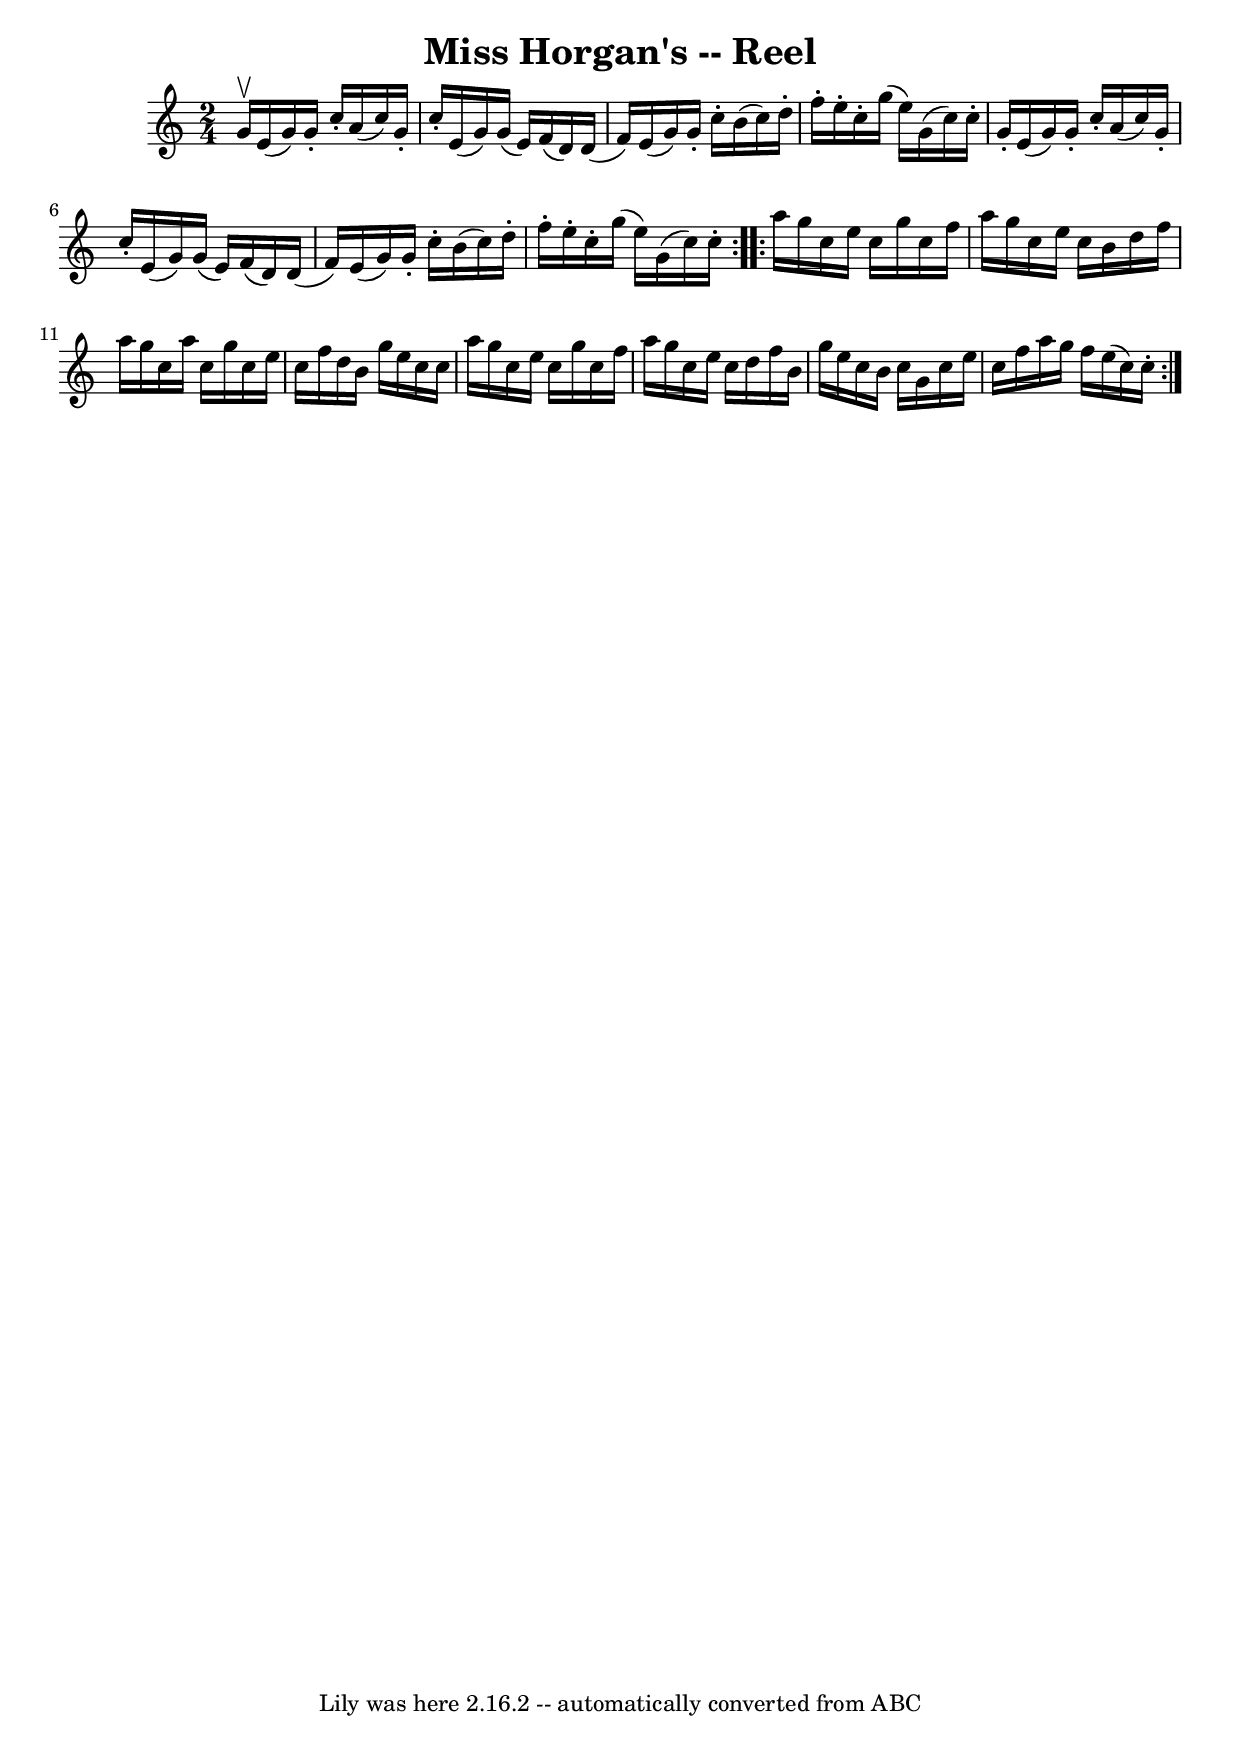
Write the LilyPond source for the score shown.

\version "2.16.2"
\include "Mammoth.ily"
\header {
  %% book = "Ryan's Mammoth Collection"
 crossRefNumber = "1"
 footnotes = "\\\\216"
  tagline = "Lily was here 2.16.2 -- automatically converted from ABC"
  title = "Miss Horgan's -- Reel"

}
voicedefault =  {



  \repeat volta 2 {

    \time 2/4 
    \key c \major g'16^\upbow  |
 e'16 (g'16) g'16-. c''16-. a'16 (c''16) g'16-. c''16-.    |
 e'16 (g'16 ) g'16 (e'16) f'16 (d'16) d'16 (f'16)   |
 e'16 (g'16) g'16-. c''16-. b'16 (c''16) d''16-. f''16-.    |
 e''16-. c''16-. g''16 (e''16) g'16 (c''16) c''16-. g'16-.   |
 e'16 (g'16) g'16-. c''16-. a'16 (c''16) g'16-. c''16-.    |
 e'16 (g'16) g'16 ( e'16) f'16 (d'16) d'16 (f'16)    |
 e'16 (g'16) g'16-. c''16-. b'16 (c''16) d''16-. f''16-.   |
    
 e''16-. c''16-. g''16 (e''16) g'16 (c''16) c''16-. 
  }   
  
  \repeat volta 2 { a''16   |
 g''16 c''16 e''16 c''16 g''16 c''16 f''16 a''16     |
 g''16 c''16 e''16 c''16 b'16 d''16 f''16 a''16     |
 g''16 c''16 a''16 c''16 g''16 c''16 e''16 c''16     |
 f''16 d''16 b'16 g''16 e''16 c''16 c''16 a''16     |
 g''16 c''16 e''16 c''16 g''16 c''16 f''16 a''16     |
 g''16 c''16 e''16 c''16 d''16 f''16 b'16 g''16     |
 e''16 c''16 b'16 c''16 g'16 c''16 e''16 c''16     |
 f''16   
 a''16 g''16 f''16 e''16 (c''16) c''16-.   
  }   

}

\score{
  <<

    \context Staff="default"
    {
      \voicedefault 
      
    }

  >>
  \layout {
    
  }
  \midi {
  }

}
